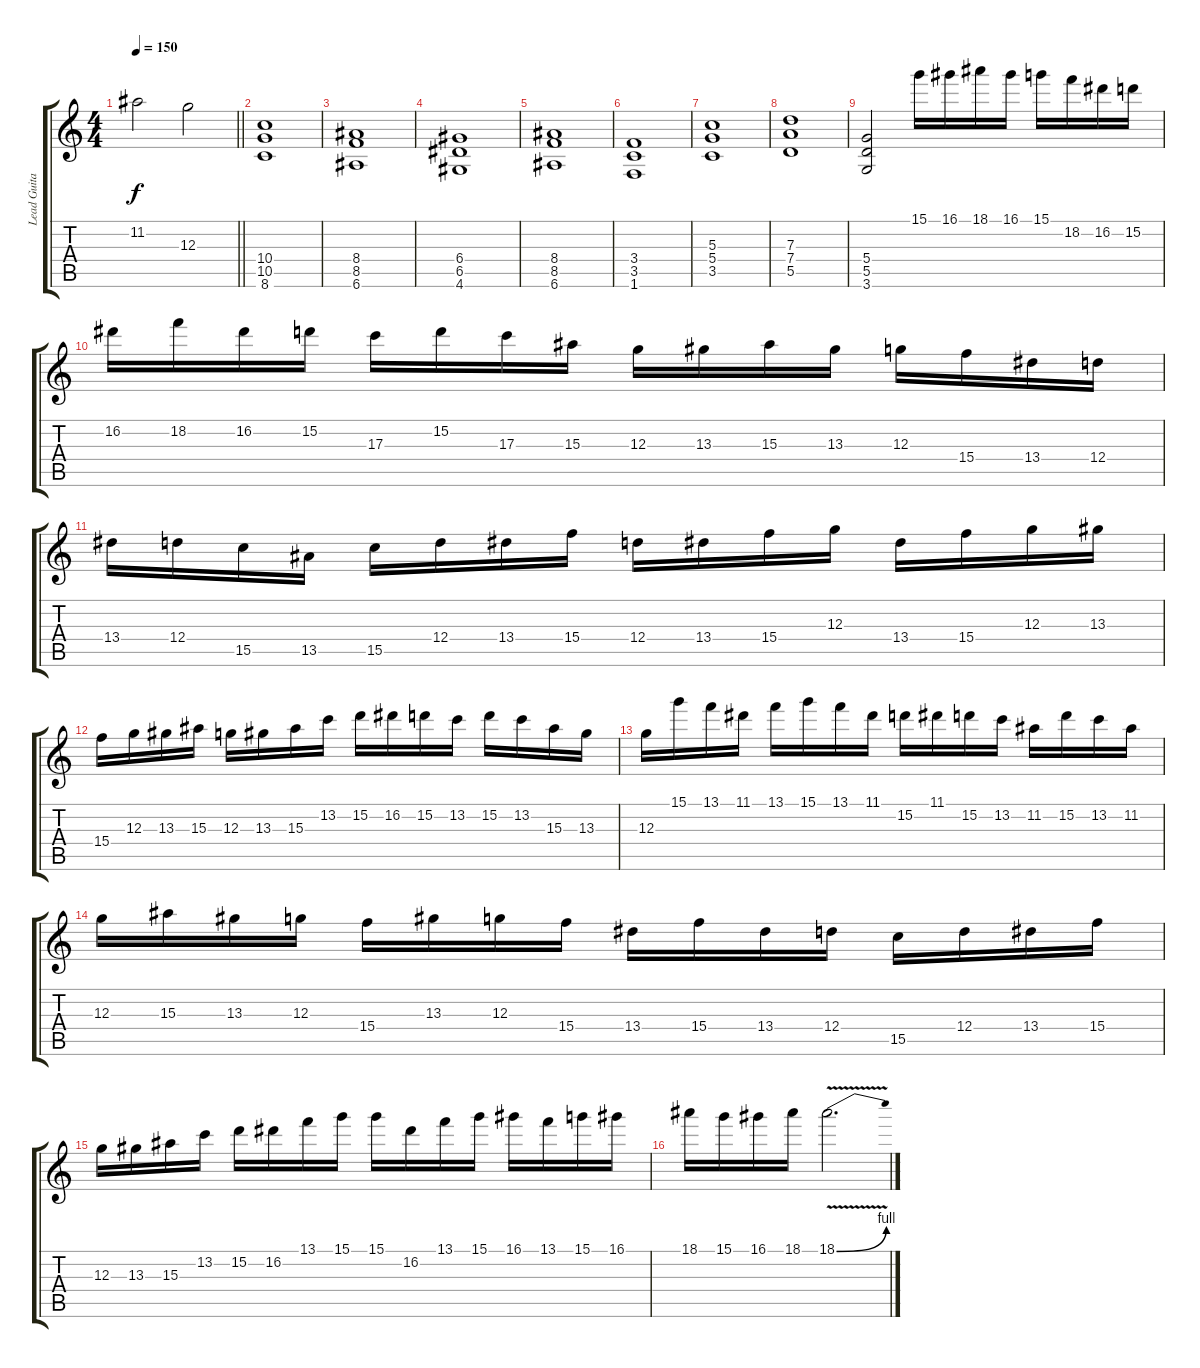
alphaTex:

\track ("Lead Guitar" "Lead Guita") {instrument distortionguitar}
\staff {score tabs}
\tuning (E4 B3 G3 D3 A2 E2) {hide}
\ts (4 4)
\tempo 150
\clef g2
\barLineRight lightlight
\ks c
11.2.2{dy f} 12.3.2 |
(10.4 10.5 8.6).1 |
(8.4 8.5 6.6).1 |
(6.4 6.5 4.6).1 |
(8.4 8.5 6.6).1 |
(3.4 3.5 1.6).1 |
(5.3 5.4 3.5).1 |
(7.3 7.4 5.5).1 |
(5.4 5.5 3.6).2 15.1.16 16.1.16 18.1.16 16.1.16 15.1.16 18.2.16 16.2.16 15.2.16 |
16.2.16 18.2.16 16.2.16 15.2.16 17.3.16 15.2.16 17.3.16 15.3.16 12.3.16 13.3.16 15.3.16 13.3.16 12.3.16 15.4.16 13.4.16 12.4.16 |
13.4.16 12.4.16 15.5.16 13.5.16 15.5.16 12.4.16 13.4.16 15.4.16 12.4.16 13.4.16 15.4.16 12.3.16 13.4.16 15.4.16 12.3.16 13.3.16 |
15.4.16 12.3.16 13.3.16 15.3.16 12.3.16 13.3.16 15.3.16 13.2.16 15.2.16 16.2.16 15.2.16 13.2.16 15.2.16 13.2.16 15.3.16 13.3.16 |
12.3.16 15.1.16 13.1.16 11.1.16 13.1.16 15.1.16 13.1.16 11.1.16 15.2.16 11.1.16 15.2.16 13.2.16 11.2.16 15.2.16 13.2.16 11.2.16 |
12.3.16 15.3.16 13.3.16 12.3.16 15.4.16 13.3.16 12.3.16 15.4.16 13.4.16 15.4.16 13.4.16 12.4.16 15.5.16 12.4.16 13.4.16 15.4.16 |
12.3.16 13.3.16 15.3.16 13.2.16 15.2.16 16.2.16 13.1.16 15.1.16 15.1.16 16.2.16 13.1.16 15.1.16 16.1.16 13.1.16 15.1.16 16.1.16 |
18.1.16 15.1.16 16.1.16 18.1.16 18.1{be (bend 0 0 60 4) v}.2{d}
